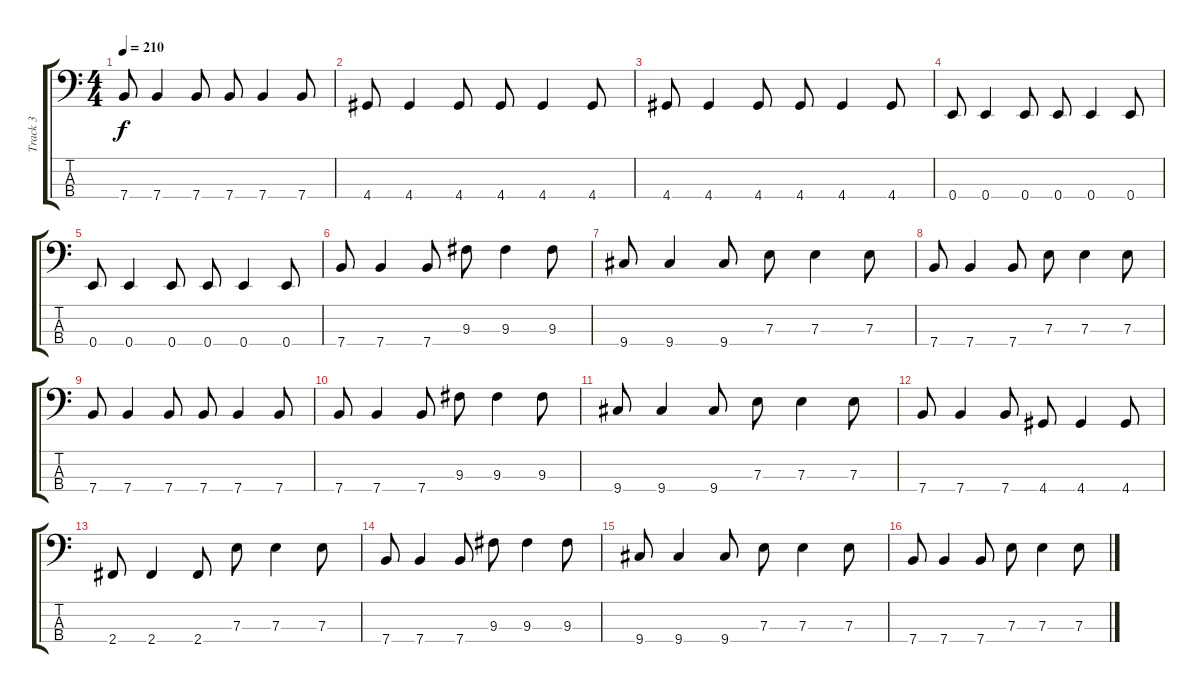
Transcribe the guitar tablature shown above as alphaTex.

\track ("Track 3" "Track 3") {instrument slapbass2}
\staff {score tabs}
\tuning (G2 D2 A1 E1) {hide}
\ts (4 4)
\tempo 210
\clef f4
\ks c
7.4.8{dy f} 7.4.4 7.4.8 7.4.8 7.4.4 7.4.8 |
4.4.8 4.4.4 4.4.8 4.4.8 4.4.4 4.4.8 |
4.4.8 4.4.4 4.4.8 4.4.8 4.4.4 4.4.8 |
0.4.8 0.4.4 0.4.8 0.4.8 0.4.4 0.4.8 |
0.4.8 0.4.4 0.4.8 0.4.8 0.4.4 0.4.8 |
7.4.8 7.4.4 7.4.8 9.3.8 9.3.4 9.3.8 |
9.4.8 9.4.4 9.4.8 7.3.8 7.3.4 7.3.8 |
7.4.8 7.4.4 7.4.8 7.3.8 7.3.4 7.3.8 |
7.4.8 7.4.4 7.4.8 7.4.8 7.4.4 7.4.8 |
7.4.8 7.4.4 7.4.8 9.3.8 9.3.4 9.3.8 |
9.4.8 9.4.4 9.4.8 7.3.8 7.3.4 7.3.8 |
7.4.8 7.4.4 7.4.8 4.4.8 4.4.4 4.4.8 |
2.4.8 2.4.4 2.4.8 7.3.8 7.3.4 7.3.8 |
7.4.8 7.4.4 7.4.8 9.3.8 9.3.4 9.3.8 |
9.4.8 9.4.4 9.4.8 7.3.8 7.3.4 7.3.8 |
7.4.8 7.4.4 7.4.8 7.3.8 7.3.4 7.3.8
